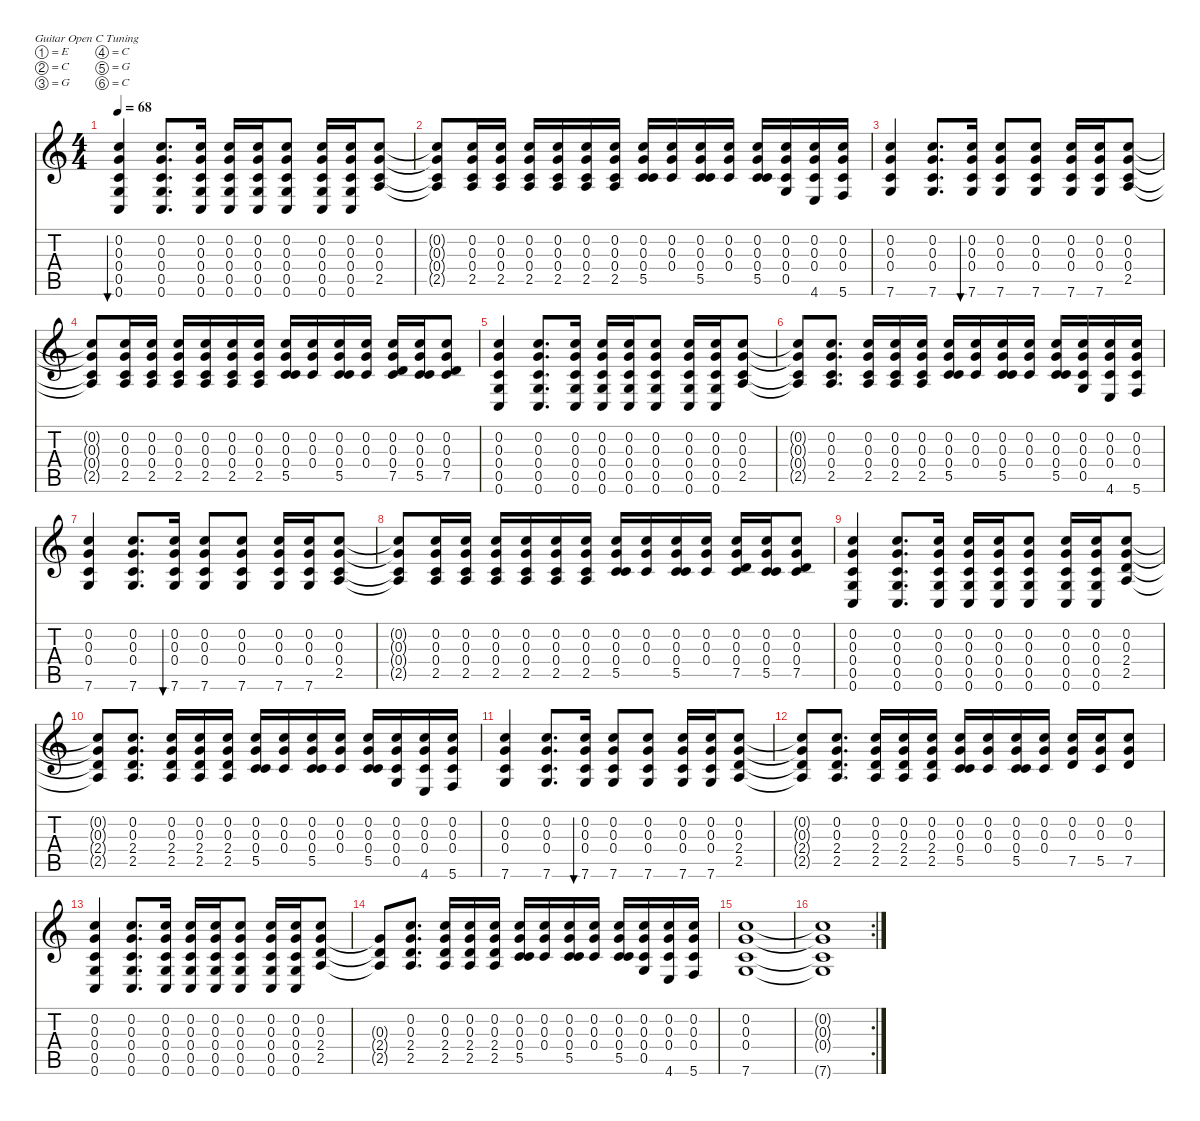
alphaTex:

\defaultSystemsLayout 4
\hideDynamics
\bracketExtendMode nobrackets
\singleTrackTrackNamePolicy hidden
\multiTrackTrackNamePolicy hidden
\firstSystemTrackNameMode fullname
\firstSystemTrackNameOrientation horizontal
\otherSystemsTrackNameOrientation horizontal
\track ("Guitar 1" "od.guit.") {instrument overdrivenguitar}
\staff {score tabs}
\tuning (E4 C4 G3 C3 G2 C2)
\ts (4 4)
\beaming (8 2 2 2 2)
\tempo 68
\clef g2
\ks c
(0.2 0.3 0.4 0.5 0.6).4{bu 120 dy f instrument acousticguitarsteel beam Up} (0.2 0.3 0.4 0.5 0.6).8{d beam Up} (0.2 0.3 0.4 0.5 0.6).16{beam Up} (0.2 0.3 0.4 0.5 0.6).16{beam Up} (0.2 0.3 0.4 0.5 0.6).16{beam Up} (0.2 0.3 0.4 0.5 0.6).8{beam Up} (0.2 0.3 0.4 0.5 0.6).16{beam Up} (0.2 0.3 0.4 0.5 0.6).16{beam Up} (0.2 0.3 0.4 2.5).8{beam Up} |
(0.2{t} 0.3{t} 0.4{t} 2.5{t}).8{beam Up} (0.2 0.3 0.4 2.5).16{beam Up} (0.2 0.3 0.4 2.5).16{beam Up} (0.2 0.3 0.4 2.5).16{beam Up} (0.2 0.3 0.4 2.5).16{beam Up} (0.2 0.3 0.4 2.5).16{beam Up} (0.2 0.3 0.4 2.5).16{beam Up} (0.2 0.3 0.4 5.5).16{beam Up} (0.2 0.3 0.4).16{beam Up} (0.2 0.3 0.4 5.5).16{beam Up} (0.2 0.3 0.4).16{beam Up} (0.2 0.3 0.4 5.5).16{beam Up} (0.2 0.3 0.4 0.5).16{beam Up} (0.2 0.3 0.4 4.6).16{beam Up} (0.2 0.3 0.4 5.6).16{beam Up} |
(0.2 0.3 0.4 7.6).4{beam Up} (0.2 0.3 0.4 7.6).8{d beam Up} (0.2 0.3 0.4 7.6).16{bu 60 beam Up} (0.2 0.3 0.4 7.6).8{beam Up} (0.2 0.3 0.4 7.6).8{beam Up} (0.2 0.3 0.4 7.6).16{beam Up} (0.2 0.3 0.4 7.6).16{beam Up} (0.2 0.3 0.4 2.5).8{beam Up} |
(0.2{t} 0.3{t} 0.4{t} 2.5{t}).8{beam Up} (0.2 0.3 0.4 2.5).16{beam Up} (0.2 0.3 0.4 2.5).16{beam Up} (0.2 0.3 0.4 2.5).16{beam Up} (0.2 0.3 0.4 2.5).16{beam Up} (0.2 0.3 0.4 2.5).16{beam Up} (0.2 0.3 0.4 2.5).16{beam Up} (0.2 0.3 0.4 5.5).16{beam Up} (0.2 0.3 0.4).16{beam Up} (0.2 0.3 0.4 5.5).16{beam Up} (0.2 0.3 0.4).16{beam Up} (0.2 0.3 0.4 7.5).16{beam Up} (0.2 0.3 0.4 5.5).16{beam Up} (0.2 0.3 0.4 7.5).8{beam Up} |
(0.2 0.3 0.4 0.5 0.6).4{beam Up} (0.2 0.3 0.4 0.5 0.6).8{d beam Up} (0.2 0.3 0.4 0.5 0.6).16{beam Up} (0.2 0.3 0.4 0.5 0.6).16{beam Up} (0.2 0.3 0.4 0.5 0.6).16{beam Up} (0.2 0.3 0.4 0.5 0.6).8{beam Up} (0.2 0.3 0.4 0.5 0.6).16{beam Up} (0.2 0.3 0.4 0.5 0.6).16{beam Up} (0.2 0.3 0.4 2.5).8{beam Up} |
(0.2{t} 0.3{t} 0.4{t} 2.5{t}).8{beam Up} (0.2 0.3 0.4 2.5).8{d beam Up} (0.2 0.3 0.4 2.5).16{beam Up} (0.2 0.3 0.4 2.5).16{beam Up} (0.2 0.3 0.4 2.5).16{beam Up} (0.2 0.3 0.4 5.5).16{beam Up} (0.2 0.3 0.4).16{beam Up} (0.2 0.3 0.4 5.5).16{beam Up} (0.2 0.3 0.4).16{beam Up} (0.2 0.3 0.4 5.5).16{beam Up} (0.2 0.3 0.4 0.5).16{beam Up} (0.2 0.3 0.4 4.6).16{beam Up} (0.2 0.3 0.4 5.6).16{beam Up} |
(0.2 0.3 0.4 7.6).4{beam Up} (0.2 0.3 0.4 7.6).8{d beam Up} (0.2 0.3 0.4 7.6).16{bu 60 beam Up} (0.2 0.3 0.4 7.6).8{beam Up} (0.2 0.3 0.4 7.6).8{beam Up} (0.2 0.3 0.4 7.6).16{beam Up} (0.2 0.3 0.4 7.6).16{beam Up} (0.2 0.3 0.4 2.5).8{beam Up} |
(0.2{t} 0.3{t} 0.4{t} 2.5{t}).8{beam Up} (0.2 0.3 0.4 2.5).16{beam Up} (0.2 0.3 0.4 2.5).16{beam Up} (0.2 0.3 0.4 2.5).16{beam Up} (0.2 0.3 0.4 2.5).16{beam Up} (0.2 0.3 0.4 2.5).16{beam Up} (0.2 0.3 0.4 2.5).16{beam Up} (0.2 0.3 0.4 5.5).16{beam Up} (0.2 0.3 0.4).16{beam Up} (0.2 0.3 0.4 5.5).16{beam Up} (0.2 0.3 0.4).16{beam Up} (0.2 0.3 0.4 7.5).16{beam Up} (0.2 0.3 0.4 5.5).16{beam Up} (0.2 0.3 0.4 7.5).8{beam Up} |
(0.2 0.3 0.4 0.5 0.6).4{beam Up} (0.2 0.3 0.4 0.5 0.6).8{d beam Up} (0.2 0.3 0.4 0.5 0.6).16{beam Up} (0.2 0.3 0.4 0.5 0.6).16{beam Up} (0.2 0.3 0.4 0.5 0.6).16{beam Up} (0.2 0.3 0.4 0.5 0.6).8{beam Up} (0.2 0.3 0.4 0.5 0.6).16{beam Up} (0.2 0.3 0.4 0.5 0.6).16{beam Up} (0.2 0.3 2.4 2.5).8{beam Up} |
(0.2{t} 0.3{t} 2.4{t} 2.5{t}).8{beam Up} (0.2 0.3 2.4 2.5).8{d beam Up} (0.2 0.3 2.4 2.5).16{beam Up} (0.2 0.3 2.4 2.5).16{beam Up} (0.2 0.3 2.4 2.5).16{beam Up} (0.2 0.3 0.4 5.5).16{beam Up} (0.2 0.3 0.4).16{beam Up} (0.2 0.3 0.4 5.5).16{beam Up} (0.2 0.3 0.4).16{beam Up} (0.2 0.3 0.4 5.5).16{beam Up} (0.2 0.3 0.4 0.5).16{beam Up} (0.2 0.3 0.4 4.6).16{beam Up} (0.2 0.3 0.4 5.6).16{beam Up} |
(0.2 0.3 0.4 7.6).4{beam Up} (0.2 0.3 0.4 7.6).8{d beam Up} (0.2 0.3 0.4 7.6).16{bu 60 beam Up} (0.2 0.3 0.4 7.6).8{beam Up} (0.2 0.3 0.4 7.6).8{beam Up} (0.2 0.3 0.4 7.6).16{beam Up} (0.2 0.3 0.4 7.6).16{beam Up} (0.2 0.3 2.4 2.5).8{beam Up} |
(0.2{t} 0.3{t} 2.4{t} 2.5{t}).8{beam Up} (0.2 0.3 2.4 2.5).8{d beam Up} (0.2 0.3 2.4 2.5).16{beam Up} (0.2 0.3 2.4 2.5).16{beam Up} (0.2 0.3 2.4 2.5).16{beam Up} (0.2 0.3 0.4 5.5).16{beam Up} (0.2 0.3 0.4).16{beam Up} (0.2 0.3 0.4 5.5).16{beam Up} (0.2 0.3 0.4).16{beam Up} (0.2 0.3 7.5).16{beam Up} (0.2 0.3 5.5).16{beam Up} (0.2 0.3 7.5).8{beam Up} |
(0.2 0.3 0.4 0.5 0.6).4{beam Up} (0.2 0.3 0.4 0.5 0.6).8{d beam Up} (0.2 0.3 0.4 0.5 0.6).16{beam Up} (0.2 0.3 0.4 0.5 0.6).16{beam Up} (0.2 0.3 0.4 0.5 0.6).16{beam Up} (0.2 0.3 0.4 0.5 0.6).8{beam Up} (0.2 0.3 0.4 0.5 0.6).16{beam Up} (0.2 0.3 0.4 0.5 0.6).16{beam Up} (0.2 0.3 2.4 2.5).8{beam Up} |
(0.3{t} 2.4{t} 2.5{t}).8{beam Up} (0.2 0.3 2.4 2.5).8{d beam Up} (0.2 0.3 2.4 2.5).16{beam Up} (0.2 0.3 2.4 2.5).16{beam Up} (0.2 0.3 2.4 2.5).16{beam Up} (0.2 0.3 0.4 5.5).16{beam Up} (0.2 0.3 0.4).16{beam Up} (0.2 0.3 0.4 5.5).16{beam Up} (0.2 0.3 0.4).16{beam Up} (0.2 0.3 0.4 5.5).16{beam Up} (0.2 0.3 0.4 0.5).16{beam Up} (0.2 0.3 0.4 4.6).16{beam Up} (0.2 0.3 0.4 5.6).16{beam Up} |
(0.2 0.3 0.4 7.6).1{beam Up} |
\rc 2
(0.2{t} 0.3{t} 0.4{t} 7.6{t}).1{beam Up}
